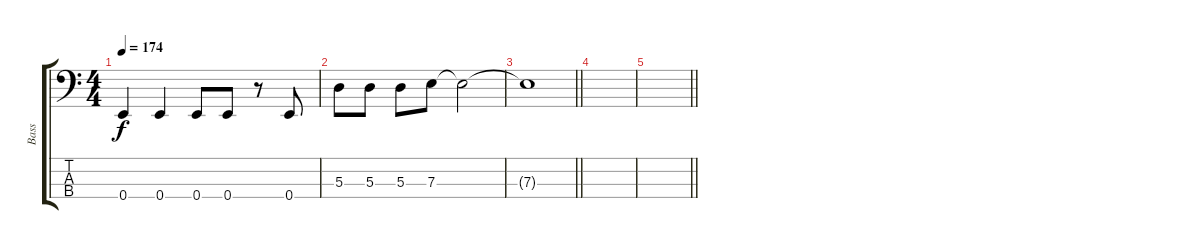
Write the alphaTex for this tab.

\track ("Bass" "Bass") {instrument electricbassfinger}
\staff {score tabs}
\tuning (G2 D2 A1 E1) {hide}
\ts (4 4)
\tempo 174
\clef f4
\ks c
0.4.4{dy f} 0.4.4 0.4.8 0.4.8 r.8 0.4.8 |
5.3.8 5.3.8 5.3.8 7.3.8 7.3{t}.2 |
\barLineRight lightlight
7.3{t}.1 |
|
\barLineRight lightlight
